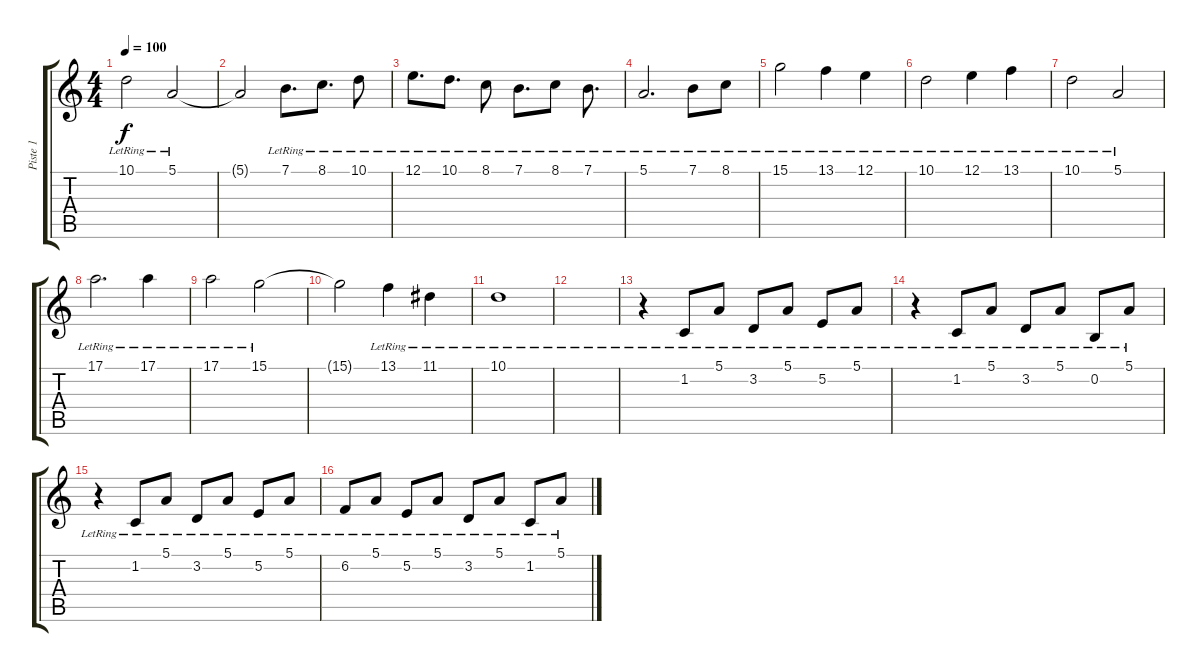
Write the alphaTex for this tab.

\track ("Piste 1" "Piste 1") {instrument acousticgrandpiano}
\staff {score tabs}
\tuning (E4 B3 G3 D3 A2 E2) {hide}
\ts (4 4)
\tempo 100
\clef g2
\ks c
10.1{lr}.2{dy f} 5.1{lr}.2 |
5.1{t}.2 7.1{lr}.8{d} 8.1{lr}.8{d} 10.1{lr}.8 |
12.1{lr}.8{d} 10.1{lr}.8{d} 8.1{lr}.8 7.1{lr}.8{d} 8.1{lr}.8 7.1{lr}.8{d} |
5.1{lr}.2{d} 7.1{lr}.8 8.1{lr}.8 |
15.1{lr}.2 13.1{lr}.4 12.1{lr}.4 |
10.1{lr}.2 12.1{lr}.4 13.1{lr}.4 |
10.1{lr}.2 5.1{lr}.2 |
17.1{lr}.2{d} 17.1{lr}.4 |
17.1{lr}.2 15.1{lr}.2 |
15.1{t}.2 13.1{lr}.4 11.1{lr}.4 |
10.1{lr}.1 |
|
r.4 1.2{lr}.8 5.1{lr}.8 3.2{lr}.8 5.1{lr}.8 5.2{lr}.8 5.1{lr}.8 |
r.4 1.2{lr}.8 5.1{lr}.8 3.2{lr}.8 5.1{lr}.8 0.2{lr}.8 5.1{lr}.8 |
r.4 1.2{lr}.8 5.1{lr}.8 3.2{lr}.8 5.1{lr}.8 5.2{lr}.8 5.1{lr}.8 |
6.2{lr}.8 5.1{lr}.8 5.2{lr}.8 5.1{lr}.8 3.2{lr}.8 5.1{lr}.8 1.2{lr}.8 5.1{lr}.8
